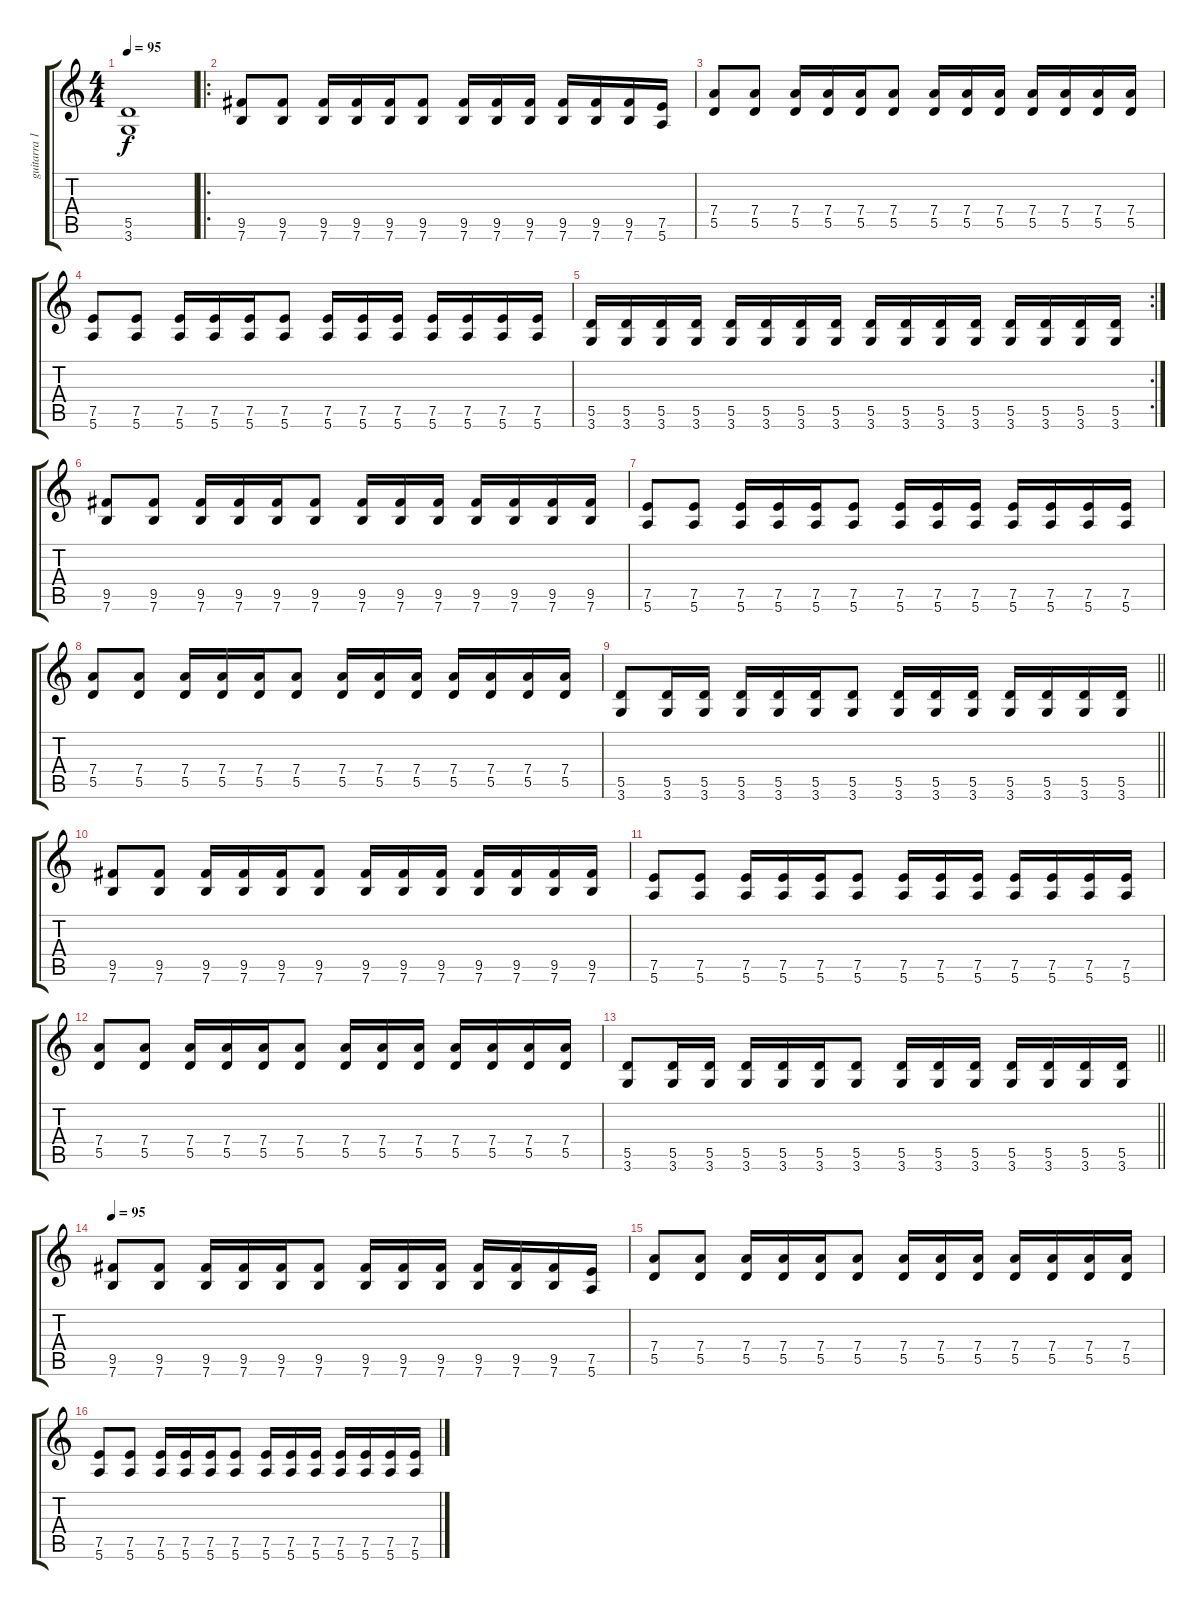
\track ("guitarra 1" "guitarra 1") {instrument distortionguitar}
\staff {score tabs}
\tuning (E4 B3 G3 D3 A2 E2) {hide}
\ts (4 4)
\tempo 95
\clef g2
\ks c
(5.5 3.6).1{dy f} |
\ro
(9.5 7.6).8 (9.5 7.6).8 (9.5 7.6).16 (9.5 7.6).16 (9.5 7.6).16 (9.5 7.6).8 (9.5 7.6).16 (9.5 7.6).16 (9.5 7.6).16 (9.5 7.6).16 (9.5 7.6).16 (9.5 7.6).16 (7.5 5.6).16 |
(7.4 5.5).8 (7.4 5.5).8 (7.4 5.5).16 (7.4 5.5).16 (7.4 5.5).16 (7.4 5.5).8 (7.4 5.5).16 (7.4 5.5).16 (7.4 5.5).16 (7.4 5.5).16 (7.4 5.5).16 (7.4 5.5).16 (7.4 5.5).16 |
(7.5 5.6).8 (7.5 5.6).8 (7.5 5.6).16 (7.5 5.6).16 (7.5 5.6).16 (7.5 5.6).8 (7.5 5.6).16 (7.5 5.6).16 (7.5 5.6).16 (7.5 5.6).16 (7.5 5.6).16 (7.5 5.6).16 (7.5 5.6).16 |
\rc 2
(5.5 3.6).16 (5.5 3.6).16 (5.5 3.6).16 (5.5 3.6).16 (5.5 3.6).16 (5.5 3.6).16 (5.5 3.6).16 (5.5 3.6).16 (5.5 3.6).16 (5.5 3.6).16 (5.5 3.6).16 (5.5 3.6).16 (5.5 3.6).16 (5.5 3.6).16 (5.5 3.6).16 (5.5 3.6).16 |
(9.5 7.6).8 (9.5 7.6).8 (9.5 7.6).16 (9.5 7.6).16 (9.5 7.6).16 (9.5 7.6).8 (9.5 7.6).16 (9.5 7.6).16 (9.5 7.6).16 (9.5 7.6).16 (9.5 7.6).16 (9.5 7.6).16 (9.5 7.6).16 |
(7.5 5.6).8 (7.5 5.6).8 (7.5 5.6).16 (7.5 5.6).16 (7.5 5.6).16 (7.5 5.6).8 (7.5 5.6).16 (7.5 5.6).16 (7.5 5.6).16 (7.5 5.6).16 (7.5 5.6).16 (7.5 5.6).16 (7.5 5.6).16 |
(7.4 5.5).8 (7.4 5.5).8 (7.4 5.5).16 (7.4 5.5).16 (7.4 5.5).16 (7.4 5.5).8 (7.4 5.5).16 (7.4 5.5).16 (7.4 5.5).16 (7.4 5.5).16 (7.4 5.5).16 (7.4 5.5).16 (7.4 5.5).16 |
\barLineRight lightlight
(5.5 3.6).8 (5.5 3.6).16 (5.5 3.6).16 (5.5 3.6).16 (5.5 3.6).16 (5.5 3.6).16 (5.5 3.6).8 (5.5 3.6).16 (5.5 3.6).16 (5.5 3.6).16 (5.5 3.6).16 (5.5 3.6).16 (5.5 3.6).16 (5.5 3.6).16 |
(9.5 7.6).8 (9.5 7.6).8 (9.5 7.6).16 (9.5 7.6).16 (9.5 7.6).16 (9.5 7.6).8 (9.5 7.6).16 (9.5 7.6).16 (9.5 7.6).16 (9.5 7.6).16 (9.5 7.6).16 (9.5 7.6).16 (9.5 7.6).16 |
(7.5 5.6).8 (7.5 5.6).8 (7.5 5.6).16 (7.5 5.6).16 (7.5 5.6).16 (7.5 5.6).8 (7.5 5.6).16 (7.5 5.6).16 (7.5 5.6).16 (7.5 5.6).16 (7.5 5.6).16 (7.5 5.6).16 (7.5 5.6).16 |
(7.4 5.5).8 (7.4 5.5).8 (7.4 5.5).16 (7.4 5.5).16 (7.4 5.5).16 (7.4 5.5).8 (7.4 5.5).16 (7.4 5.5).16 (7.4 5.5).16 (7.4 5.5).16 (7.4 5.5).16 (7.4 5.5).16 (7.4 5.5).16 |
\barLineRight lightlight
(5.5 3.6).8 (5.5 3.6).16 (5.5 3.6).16 (5.5 3.6).16 (5.5 3.6).16 (5.5 3.6).16 (5.5 3.6).8 (5.5 3.6).16 (5.5 3.6).16 (5.5 3.6).16 (5.5 3.6).16 (5.5 3.6).16 (5.5 3.6).16 (5.5 3.6).16 |
\tempo 95
(9.5 7.6).8 (9.5 7.6).8 (9.5 7.6).16 (9.5 7.6).16 (9.5 7.6).16 (9.5 7.6).8 (9.5 7.6).16 (9.5 7.6).16 (9.5 7.6).16 (9.5 7.6).16 (9.5 7.6).16 (9.5 7.6).16 (7.5 5.6).16 |
(7.4 5.5).8 (7.4 5.5).8 (7.4 5.5).16 (7.4 5.5).16 (7.4 5.5).16 (7.4 5.5).8 (7.4 5.5).16 (7.4 5.5).16 (7.4 5.5).16 (7.4 5.5).16 (7.4 5.5).16 (7.4 5.5).16 (7.4 5.5).16 |
(7.5 5.6).8 (7.5 5.6).8 (7.5 5.6).16 (7.5 5.6).16 (7.5 5.6).16 (7.5 5.6).8 (7.5 5.6).16 (7.5 5.6).16 (7.5 5.6).16 (7.5 5.6).16 (7.5 5.6).16 (7.5 5.6).16 (7.5 5.6).16
